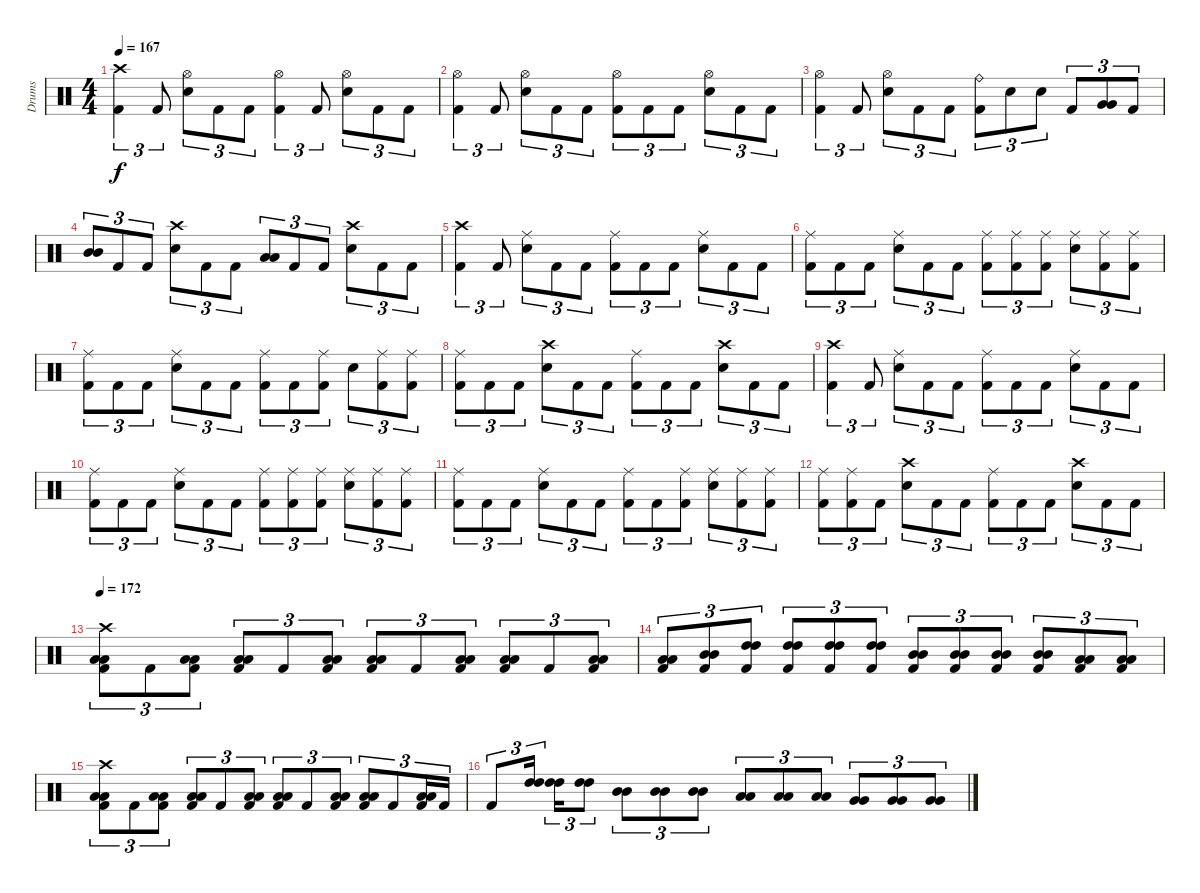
\track ("Drums" "Drums") {instrument percussion}
\staff {score}
\articulation defaults
\ts (4 4)
\tempo 167
\clef neutral
\ks c
("Crash high (hit)" "Kick (hit) 2").4{tu (3 2) dy f} "Kick (hit) 2".8{tu (3 2)} ("Hi-Hat (open)" "Electric Snare (hit)").8{tu (3 2)} "Kick (hit) 2".8{tu (3 2)} "Kick (hit) 2".8{tu (3 2)} ("Hi-Hat (open)" "Kick (hit) 2").4{tu (3 2)} "Kick (hit) 2".8{tu (3 2)} ("Hi-Hat (open)" "Electric Snare (hit)").8{tu (3 2)} "Kick (hit) 2".8{tu (3 2)} "Kick (hit) 2".8{tu (3 2)} |
("Hi-Hat (open)" "Kick (hit) 2").4{tu (3 2)} "Kick (hit) 2".8{tu (3 2)} ("Hi-Hat (open)" "Electric Snare (hit)").8{tu (3 2)} "Kick (hit) 2".8{tu (3 2)} "Kick (hit) 2".8{tu (3 2)} ("Hi-Hat (open)" "Kick (hit) 2").8{tu (3 2)} "Kick (hit) 2".8{tu (3 2)} "Kick (hit) 2".8{tu (3 2)} ("Hi-Hat (open)" "Electric Snare (hit)").8{tu (3 2)} "Kick (hit) 2".8{tu (3 2)} "Kick (hit) 2".8{tu (3 2)} |
("Hi-Hat (open)" "Kick (hit) 2").4{tu (3 2)} "Kick (hit) 2".8{tu (3 2)} ("Hi-Hat (open)" "Electric Snare (hit)").8{tu (3 2)} "Kick (hit) 2".8{tu (3 2)} "Kick (hit) 2".8{tu (3 2)} ("Ride (bell)" "Kick (hit) 2").8{tu (3 2)} "Electric Snare (hit)".8{tu (3 2)} "Electric Snare (hit)".8{tu (3 2)} "Kick (hit) 2".8{tu (3 2)} ("Very Low Tom (hit)" "Very Low Tom (hit)").8{tu (3 2)} "Kick (hit) 2".8{tu (3 2)} |
("Mid Tom (hit)" "Mid Tom (hit)").8{tu (3 2)} "Kick (hit) 2".8{tu (3 2)} "Kick (hit) 2".8{tu (3 2)} ("Crash high (hit)" "Electric Snare (hit)").8{tu (3 2)} "Kick (hit) 2".8{tu (3 2)} "Kick (hit) 2".8{tu (3 2)} ("Low Tom (hit)" "Low Tom (hit)").8{tu (3 2)} "Kick (hit) 2".8{tu (3 2)} "Kick (hit) 2".8{tu (3 2)} ("Crash high (hit)" "Electric Snare (hit)").8{tu (3 2)} "Kick (hit) 2".8{tu (3 2)} "Kick (hit) 2".8{tu (3 2)} |
("Crash high (hit)" "Kick (hit) 2").4{tu (3 2)} "Kick (hit) 2".8{tu (3 2)} ("Ride (middle)" "Electric Snare (hit)").8{tu (3 2)} "Kick (hit) 2".8{tu (3 2)} "Kick (hit) 2".8{tu (3 2)} ("Ride (middle)" "Kick (hit) 2").8{tu (3 2)} "Kick (hit) 2".8{tu (3 2)} "Kick (hit) 2".8{tu (3 2)} ("Ride (middle)" "Electric Snare (hit)").8{tu (3 2)} "Kick (hit) 2".8{tu (3 2)} "Kick (hit) 2".8{tu (3 2)} |
("Ride (middle)" "Kick (hit) 2").8{tu (3 2)} "Kick (hit) 2".8{tu (3 2)} "Kick (hit) 2".8{tu (3 2)} ("Ride (middle)" "Electric Snare (hit)").8{tu (3 2)} "Kick (hit) 2".8{tu (3 2)} "Kick (hit) 2".8{tu (3 2)} ("Ride (middle)" "Kick (hit) 2").8{tu (3 2)} ("Ride (middle)" "Kick (hit) 2").8{tu (3 2)} ("Ride (middle)" "Kick (hit) 2").8{tu (3 2)} ("Ride (middle)" "Electric Snare (hit)").8{tu (3 2)} ("Ride (middle)" "Kick (hit) 2").8{tu (3 2)} ("Ride (middle)" "Kick (hit) 2").8{tu (3 2)} |
("Ride (middle)" "Kick (hit) 2").8{tu (3 2)} "Kick (hit) 2".8{tu (3 2)} "Kick (hit) 2".8{tu (3 2)} ("Ride (middle)" "Electric Snare (hit)").8{tu (3 2)} "Kick (hit) 2".8{tu (3 2)} "Kick (hit) 2".8{tu (3 2)} ("Ride (middle)" "Kick (hit) 2").8{tu (3 2)} "Kick (hit) 2".8{tu (3 2)} ("Ride (middle)" "Kick (hit) 2").8{tu (3 2)} "Electric Snare (hit)".8{tu (3 2)} ("Ride (middle)" "Kick (hit) 2").8{tu (3 2)} ("Ride (middle)" "Kick (hit) 2").8{tu (3 2)} |
("Ride (middle)" "Kick (hit) 2").8{tu (3 2)} "Kick (hit) 2".8{tu (3 2)} "Kick (hit) 2".8{tu (3 2)} ("Crash high (hit)" "Electric Snare (hit)").8{tu (3 2)} "Kick (hit) 2".8{tu (3 2)} "Kick (hit) 2".8{tu (3 2)} ("Ride (middle)" "Kick (hit) 2").8{tu (3 2)} "Kick (hit) 2".8{tu (3 2)} "Kick (hit) 2".8{tu (3 2)} ("Crash high (hit)" "Electric Snare (hit)").8{tu (3 2)} "Kick (hit) 2".8{tu (3 2)} "Kick (hit) 2".8{tu (3 2)} |
("Crash high (hit)" "Kick (hit) 2").4{tu (3 2)} "Kick (hit) 2".8{tu (3 2)} ("Ride (middle)" "Electric Snare (hit)").8{tu (3 2)} "Kick (hit) 2".8{tu (3 2)} "Kick (hit) 2".8{tu (3 2)} ("Ride (middle)" "Kick (hit) 2").8{tu (3 2)} "Kick (hit) 2".8{tu (3 2)} "Kick (hit) 2".8{tu (3 2)} ("Ride (middle)" "Electric Snare (hit)").8{tu (3 2)} "Kick (hit) 2".8{tu (3 2)} "Kick (hit) 2".8{tu (3 2)} |
("Ride (middle)" "Kick (hit) 2").8{tu (3 2)} "Kick (hit) 2".8{tu (3 2)} "Kick (hit) 2".8{tu (3 2)} ("Ride (middle)" "Electric Snare (hit)").8{tu (3 2)} "Kick (hit) 2".8{tu (3 2)} "Kick (hit) 2".8{tu (3 2)} ("Ride (middle)" "Kick (hit) 2").8{tu (3 2)} ("Ride (middle)" "Kick (hit) 2").8{tu (3 2)} ("Ride (middle)" "Kick (hit) 2").8{tu (3 2)} ("Ride (middle)" "Electric Snare (hit)").8{tu (3 2)} ("Ride (middle)" "Kick (hit) 2").8{tu (3 2)} ("Ride (middle)" "Kick (hit) 2").8{tu (3 2)} |
("Ride (middle)" "Kick (hit) 2").8{tu (3 2)} "Kick (hit) 2".8{tu (3 2)} "Kick (hit) 2".8{tu (3 2)} ("Ride (middle)" "Electric Snare (hit)").8{tu (3 2)} "Kick (hit) 2".8{tu (3 2)} "Kick (hit) 2".8{tu (3 2)} ("Ride (middle)" "Kick (hit) 2").8{tu (3 2)} "Kick (hit) 2".8{tu (3 2)} ("Ride (middle)" "Kick (hit) 2").8{tu (3 2)} ("Ride (middle)" "Electric Snare (hit)").8{tu (3 2)} ("Ride (middle)" "Kick (hit) 2").8{tu (3 2)} ("Ride (middle)" "Kick (hit) 2").8{tu (3 2)} |
("Ride (middle)" "Kick (hit) 2").8{tu (3 2)} ("Ride (middle)" "Kick (hit) 2").8{tu (3 2)} "Kick (hit) 2".8{tu (3 2)} ("Crash high (hit)" "Electric Snare (hit)").8{tu (3 2)} "Kick (hit) 2".8{tu (3 2)} "Kick (hit) 2".8{tu (3 2)} ("Ride (middle)" "Kick (hit) 2").8{tu (3 2)} "Kick (hit) 2".8{tu (3 2)} "Kick (hit) 2".8{tu (3 2)} ("Crash high (hit)" "Electric Snare (hit)").8{tu (3 2)} "Kick (hit) 2".8{tu (3 2)} "Kick (hit) 2".8{tu (3 2)} |
\tempo 172
("Crash high (hit)" "Low Tom (hit)" "Low Tom (hit)" "Kick (hit) 2").8{tu (3 2)} "Kick (hit) 2".8{tu (3 2)} ("Low Floor Tom (hit)" "Low Floor Tom (hit)" "Kick (hit) 2").8{tu (3 2)} ("Low Floor Tom (hit)" "Low Floor Tom (hit)" "Kick (hit) 2").8{tu (3 2)} "Kick (hit) 2".8{tu (3 2)} ("Low Tom (hit)" "Low Tom (hit)" "Kick (hit) 2").8{tu (3 2)} ("Low Tom (hit)" "Low Tom (hit)" "Kick (hit) 2").8{tu (3 2)} "Kick (hit) 2".8{tu (3 2)} ("Low Floor Tom (hit)" "Low Floor Tom (hit)" "Kick (hit) 2").8{tu (3 2)} ("Low Floor Tom (hit)" "Low Floor Tom (hit)" "Kick (hit) 2").8{tu (3 2)} "Kick (hit) 2".8{tu (3 2)} ("Low Tom (hit)" "Low Tom (hit)" "Kick (hit) 2").8{tu (3 2)} |
("Low Tom (hit)" "Low Tom (hit)" "Kick (hit) 2").8{tu (3 2)} ("Mid Tom (hit)" "Mid Tom (hit)" "Kick (hit) 2").8{tu (3 2)} ("High Tom (hit)" "High Tom (hit)" "Kick (hit) 2").8{tu (3 2)} ("High Tom (hit)" "High Tom (hit)" "Kick (hit) 2").8{tu (3 2)} ("High Tom (hit)" "High Tom (hit)" "Kick (hit) 2").8{tu (3 2)} ("High Tom (hit)" "High Tom (hit)" "Kick (hit) 2").8{tu (3 2)} ("Mid Tom (hit)" "Mid Tom (hit)" "Kick (hit) 2").8{tu (3 2)} ("Mid Tom (hit)" "Mid Tom (hit)" "Kick (hit) 2").8{tu (3 2)} ("Mid Tom (hit)" "Mid Tom (hit)" "Kick (hit) 2").8{tu (3 2)} ("Mid Tom (hit)" "Mid Tom (hit)" "Kick (hit) 2").8{tu (3 2)} ("Low Tom (hit)" "Low Tom (hit)" "Kick (hit) 2").8{tu (3 2)} ("Low Tom (hit)" "Low Tom (hit)" "Kick (hit) 2").8{tu (3 2)} |
("Crash high (hit)" "Low Tom (hit)" "Low Tom (hit)" "Kick (hit) 2").8{tu (3 2)} "Kick (hit) 2".8{tu (3 2)} ("Low Floor Tom (hit)" "Low Floor Tom (hit)" "Kick (hit) 2").8{tu (3 2)} ("Low Floor Tom (hit)" "Low Floor Tom (hit)" "Kick (hit) 2").8{tu (3 2)} "Kick (hit) 2".8{tu (3 2)} ("Low Tom (hit)" "Low Tom (hit)" "Kick (hit) 2").8{tu (3 2)} ("Low Tom (hit)" "Low Tom (hit)" "Kick (hit) 2").8{tu (3 2)} "Kick (hit) 2".8{tu (3 2)} ("Low Floor Tom (hit)" "Low Floor Tom (hit)" "Kick (hit) 2").8{tu (3 2)} ("Low Floor Tom (hit)" "Low Floor Tom (hit)" "Kick (hit) 2").8{tu (3 2)} "Kick (hit) 2".8{tu (3 2)} ("Low Tom (hit)" "Low Tom (hit)" "Kick (hit) 2").16{tu (3 2)} "Kick (hit) 2".16{tu (3 2)} |
"Kick (hit) 2".8{tu (3 2)} ("High Tom (hit)" "High Tom (hit)").16{tu (3 2) balance 0} ("High Tom (hit)" "High Tom (hit)").16{tu (3 2)} ("High Tom (hit)" "High Tom (hit)").8{tu (3 2)} ("Mid Tom (hit)" "Mid Tom (hit)").8{tu (3 2) balance 5} ("Mid Tom (hit)" "Mid Tom (hit)").8{tu (3 2)} ("Mid Tom (hit)" "Mid Tom (hit)").8{tu (3 2)} ("Low Tom (hit)" "Low Tom (hit)").8{tu (3 2) balance 11} ("Low Tom (hit)" "Low Tom (hit)").8{tu (3 2)} ("Low Tom (hit)" "Low Tom (hit)").8{tu (3 2)} ("Very Low Tom (hit)" "Very Low Tom (hit)").8{tu (3 2) balance 16} ("Very Low Tom (hit)" "Very Low Tom (hit)").8{tu (3 2)} ("Very Low Tom (hit)" "Very Low Tom (hit)").8{tu (3 2)}
